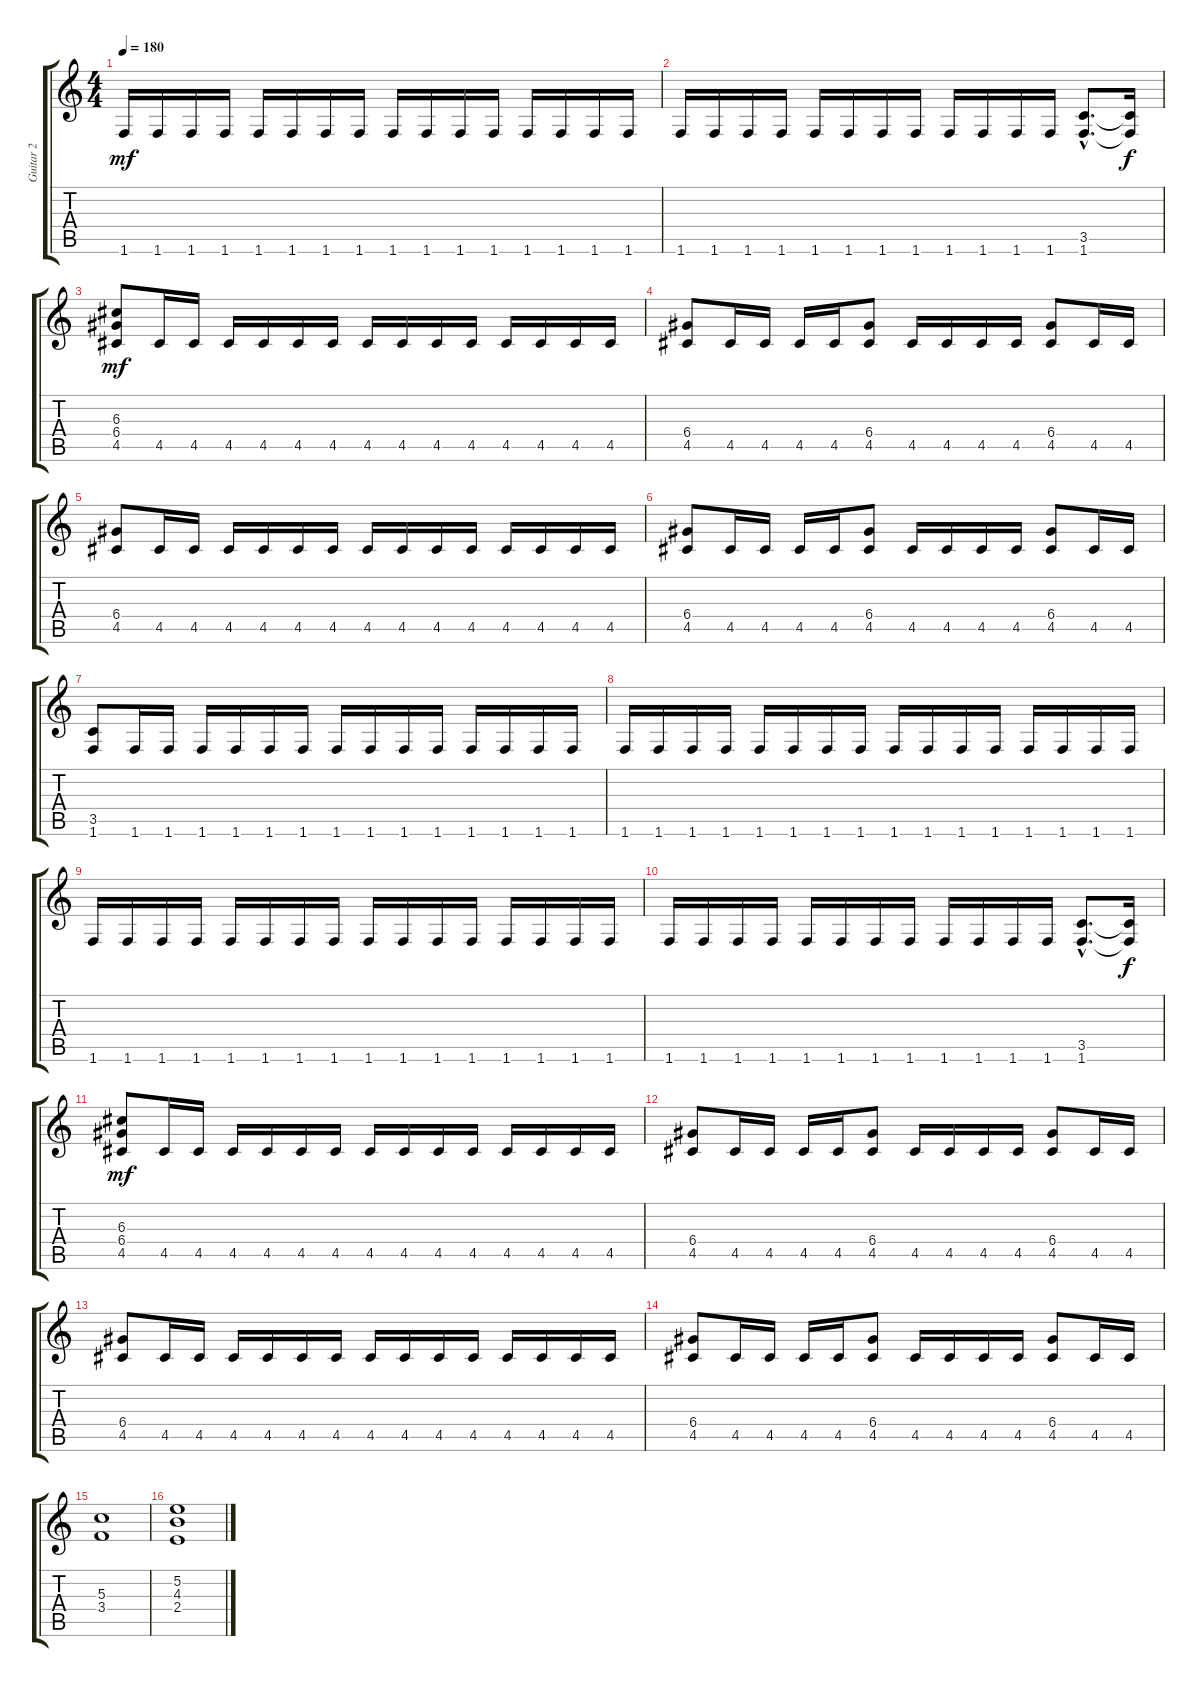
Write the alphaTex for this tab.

\track ("Guitar 2" "Guitar 2") {instrument distortionguitar}
\staff {score tabs}
\tuning (E4 B3 G3 D3 A2 E2) {hide}
\ts (4 4)
\tempo 180
\clef g2
\ks c
1.6.16{dy mf} 1.6.16 1.6.16 1.6.16 1.6.16 1.6.16 1.6.16 1.6.16 1.6.16 1.6.16 1.6.16 1.6.16 1.6.16 1.6.16 1.6.16 1.6.16 |
1.6.16 1.6.16 1.6.16 1.6.16 1.6.16 1.6.16 1.6.16 1.6.16 1.6.16 1.6.16 1.6.16 1.6.16 (3.5{hac} 1.6{hac}).8{d} (3.5{t} 1.6{t}).16{dy f} |
(6.3 6.4 4.5).8{dy mf} 4.5.16 4.5.16 4.5.16 4.5.16 4.5.16 4.5.16 4.5.16 4.5.16 4.5.16 4.5.16 4.5.16 4.5.16 4.5.16 4.5.16 |
(6.4 4.5).8 4.5.16 4.5.16 4.5.16 4.5.16 (6.4 4.5).8 4.5.16 4.5.16 4.5.16 4.5.16 (6.4 4.5).8 4.5.16 4.5.16 |
(6.4 4.5).8 4.5.16 4.5.16 4.5.16 4.5.16 4.5.16 4.5.16 4.5.16 4.5.16 4.5.16 4.5.16 4.5.16 4.5.16 4.5.16 4.5.16 |
(6.4 4.5).8 4.5.16 4.5.16 4.5.16 4.5.16 (6.4 4.5).8 4.5.16 4.5.16 4.5.16 4.5.16 (6.4 4.5).8 4.5.16 4.5.16 |
(3.5 1.6).8 1.6.16 1.6.16 1.6.16 1.6.16 1.6.16 1.6.16 1.6.16 1.6.16 1.6.16 1.6.16 1.6.16 1.6.16 1.6.16 1.6.16 |
1.6.16 1.6.16 1.6.16 1.6.16 1.6.16 1.6.16 1.6.16 1.6.16 1.6.16 1.6.16 1.6.16 1.6.16 1.6.16 1.6.16 1.6.16 1.6.16 |
1.6.16 1.6.16 1.6.16 1.6.16 1.6.16 1.6.16 1.6.16 1.6.16 1.6.16 1.6.16 1.6.16 1.6.16 1.6.16 1.6.16 1.6.16 1.6.16 |
1.6.16 1.6.16 1.6.16 1.6.16 1.6.16 1.6.16 1.6.16 1.6.16 1.6.16 1.6.16 1.6.16 1.6.16 (3.5{hac} 1.6{hac}).8{d} (3.5{t} 1.6{t}).16{dy f} |
(6.3 6.4 4.5).8{dy mf} 4.5.16 4.5.16 4.5.16 4.5.16 4.5.16 4.5.16 4.5.16 4.5.16 4.5.16 4.5.16 4.5.16 4.5.16 4.5.16 4.5.16 |
(6.4 4.5).8 4.5.16 4.5.16 4.5.16 4.5.16 (6.4 4.5).8 4.5.16 4.5.16 4.5.16 4.5.16 (6.4 4.5).8 4.5.16 4.5.16 |
(6.4 4.5).8 4.5.16 4.5.16 4.5.16 4.5.16 4.5.16 4.5.16 4.5.16 4.5.16 4.5.16 4.5.16 4.5.16 4.5.16 4.5.16 4.5.16 |
(6.4 4.5).8 4.5.16 4.5.16 4.5.16 4.5.16 (6.4 4.5).8 4.5.16 4.5.16 4.5.16 4.5.16 (6.4 4.5).8 4.5.16 4.5.16 |
(5.3 3.4).1 |
(5.2 4.3 2.4).1
